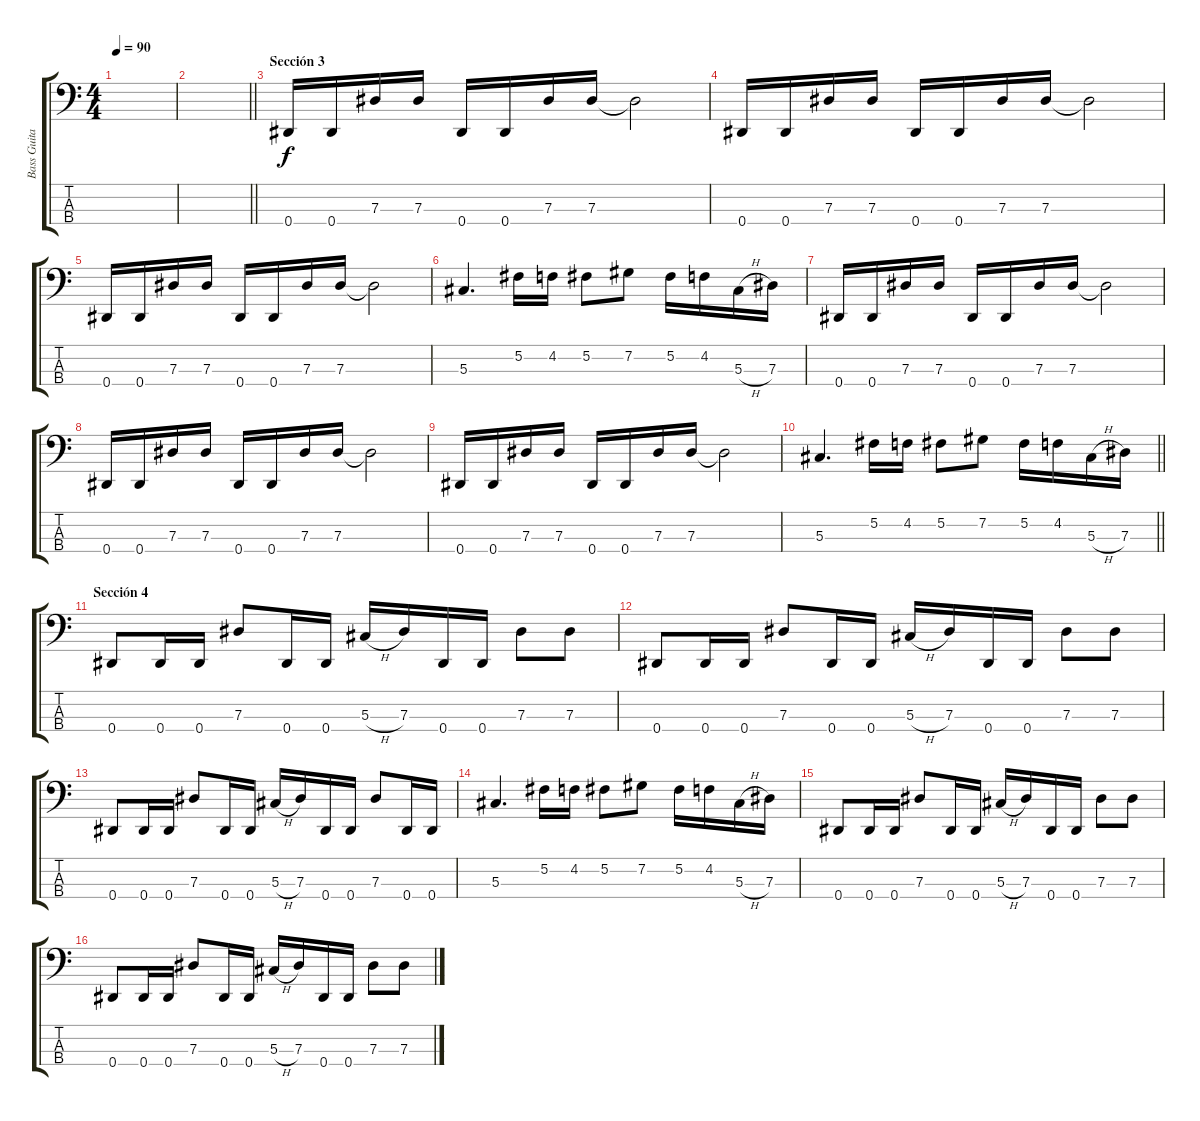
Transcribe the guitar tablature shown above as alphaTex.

\track ("Bass Guitar" "Bass Guita") {instrument electricbassfinger}
\staff {score tabs}
\tuning (Gb2 Db2 Ab1 Eb1) {hide}
\ts (4 4)
\tempo 90
\clef f4
\ks c
|
\barLineRight lightlight
|
\section ("" "Sección 3")
0.4.16 0.4.16 7.3.16 7.3.16 0.4.16 0.4.16 7.3.16 7.3.16 7.3{t}.2 |
0.4.16 0.4.16 7.3.16 7.3.16 0.4.16 0.4.16 7.3.16 7.3.16 7.3{t}.2 |
0.4.16 0.4.16 7.3.16 7.3.16 0.4.16 0.4.16 7.3.16 7.3.16 7.3{t}.2 |
5.3.4{d} 5.2.16 4.2.16 5.2.8 7.2.8 5.2.16 4.2.16 5.3{h}.16 7.3.16 |
0.4.16 0.4.16 7.3.16 7.3.16 0.4.16 0.4.16 7.3.16 7.3.16 7.3{t}.2 |
0.4.16 0.4.16 7.3.16 7.3.16 0.4.16 0.4.16 7.3.16 7.3.16 7.3{t}.2 |
0.4.16 0.4.16 7.3.16 7.3.16 0.4.16 0.4.16 7.3.16 7.3.16 7.3{t}.2 |
\barLineRight lightlight
5.3.4{d} 5.2.16 4.2.16 5.2.8 7.2.8 5.2.16 4.2.16 5.3{h}.16 7.3.16 |
\section ("" "Sección 4")
0.4.8 0.4.16 0.4.16 7.3.8 0.4.16 0.4.16 5.3{h}.16 7.3.16 0.4.16 0.4.16 7.3.8 7.3.8 |
0.4.8 0.4.16 0.4.16 7.3.8 0.4.16 0.4.16 5.3{h}.16 7.3.16 0.4.16 0.4.16 7.3.8 7.3.8 |
0.4.8 0.4.16 0.4.16 7.3.8 0.4.16 0.4.16 5.3{h}.16 7.3.16 0.4.16 0.4.16 7.3.8 0.4.16 0.4.16 |
5.3.4{d} 5.2.16 4.2.16 5.2.8 7.2.8 5.2.16 4.2.16 5.3{h}.16 7.3.16 |
0.4.8 0.4.16 0.4.16 7.3.8 0.4.16 0.4.16 5.3{h}.16 7.3.16 0.4.16 0.4.16 7.3.8 7.3.8 |
0.4.8 0.4.16 0.4.16 7.3.8 0.4.16 0.4.16 5.3{h}.16 7.3.16 0.4.16 0.4.16 7.3.8 7.3.8
